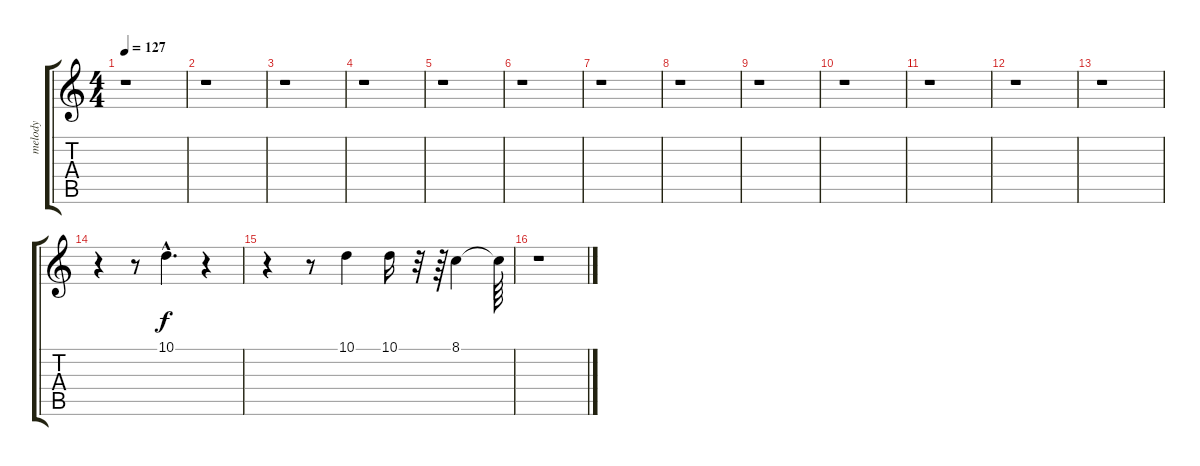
\track ("melody " "melody ") {instrument trombone}
\staff {score tabs}
\tuning (E4 B3 G3 D3 A2 E2) {hide}
\ts (4 4)
\tempo 127
\clef g2
\ks c
r.1{dy f} |
r.1 |
r.1 |
r.1 |
r.1 |
r.1 |
r.1 |
r.1 |
r.1 |
r.1 |
r.1 |
r.1 |
r.1 |
r.4 r.8 10.1{hac}.4{d} r.4 |
r.4 r.8 10.1.4 10.1.16 r.32 r.64 8.1.4 8.1{t}.64 |
r.1
